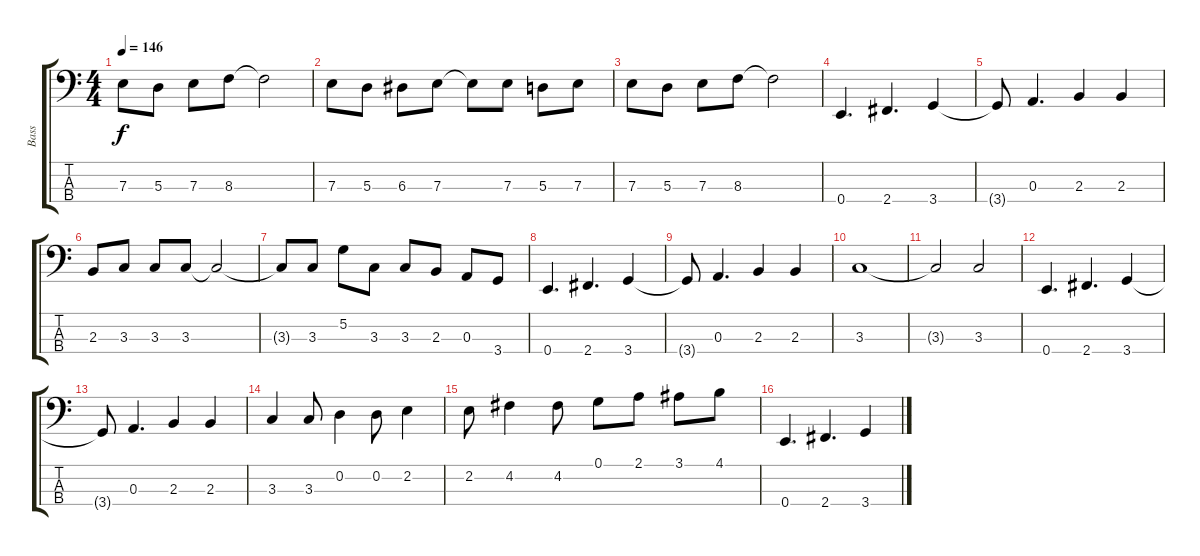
\track ("Bass" "Bass") {instrument electricbasspick}
\staff {score tabs}
\tuning (G2 D2 A1 E1) {hide}
\ts (4 4)
\tempo 146
\clef f4
\ks c
7.3.8{dy f} 5.3.8 7.3.8 8.3.8 8.3{t}.2 |
7.3.8 5.3.8 6.3.8 7.3.8 7.3{t}.8 7.3.8 5.3.8 7.3.8 |
7.3.8 5.3.8 7.3.8 8.3.8 8.3{t}.2 |
0.4.4{d} 2.4.4{d} 3.4.4 |
3.4{t}.8 0.3.4{d} 2.3.4 2.3.4 |
2.3.8 3.3.8 3.3.8 3.3.8 3.3{t}.2 |
3.3{t}.8 3.3.8 5.2.8 3.3.8 3.3.8 2.3.8 0.3.8 3.4.8 |
0.4.4{d} 2.4.4{d} 3.4.4 |
3.4{t}.8 0.3.4{d} 2.3.4 2.3.4 |
3.3.1 |
3.3{t}.2 3.3.2 |
0.4.4{d} 2.4.4{d} 3.4.4 |
3.4{t}.8 0.3.4{d} 2.3.4 2.3.4 |
3.3.4 3.3.8 0.2.4 0.2.8 2.2.4 |
2.2.8 4.2.4 4.2.8 0.1.8 2.1.8 3.1.8 4.1.8 |
0.4.4{d} 2.4.4{d} 3.4.4
